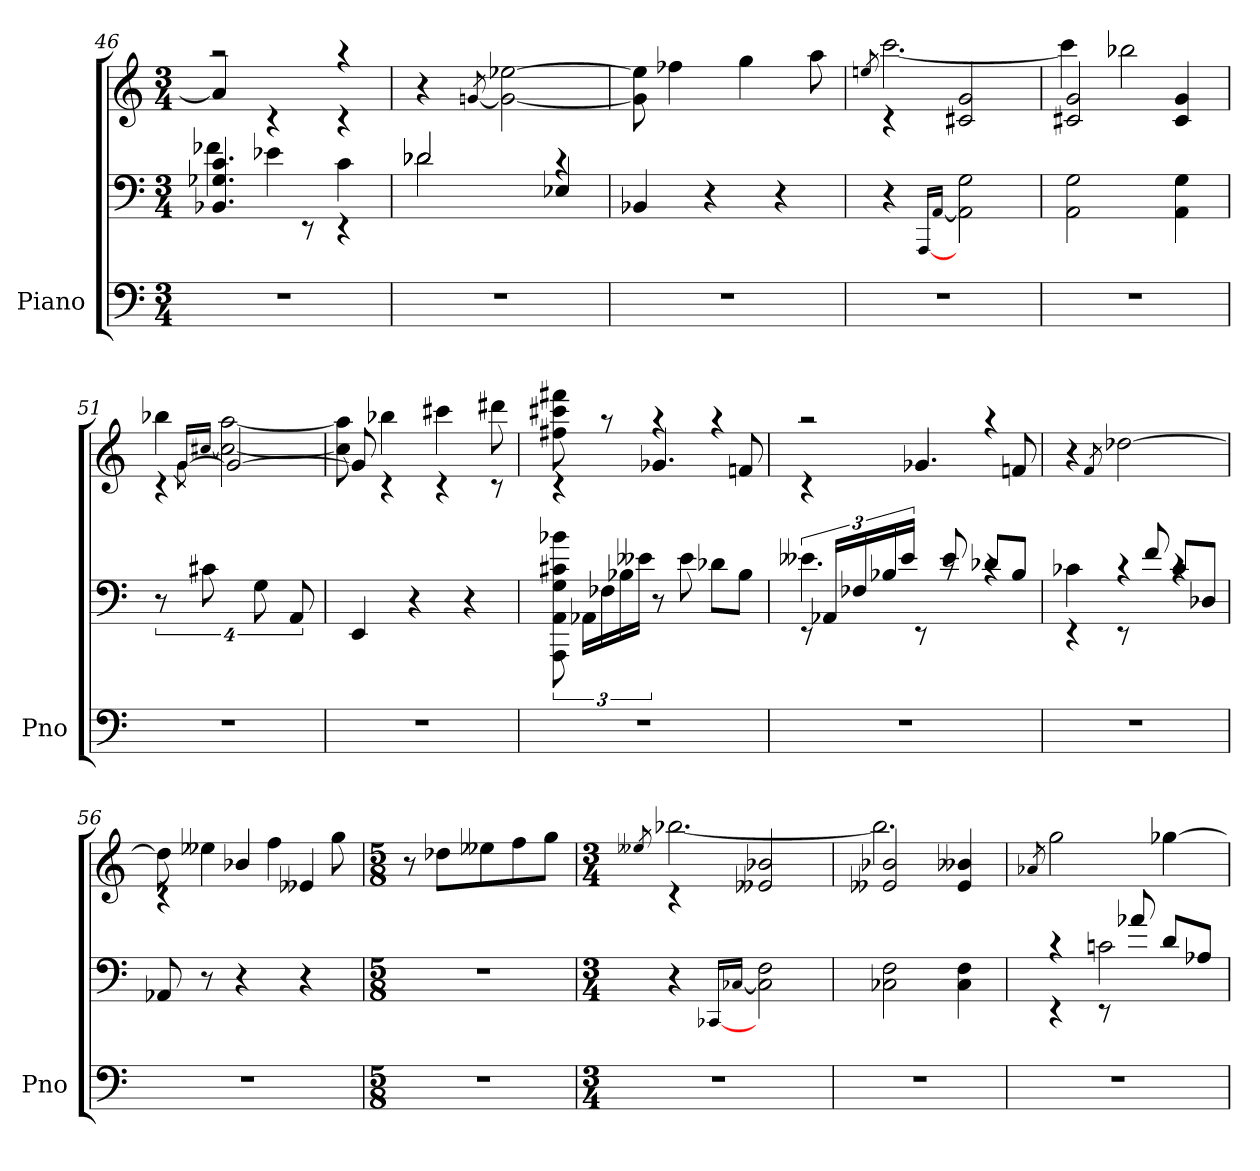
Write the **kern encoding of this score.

**kern	**kern	**kern
*part1	*part1	*part1
*staff3	*staff2	*staff1
*I"Piano	*	*
*I'Pno	*	*
*clefF4	*clefF4	*clefG2
*k[]	*k[]	*k[]
*M3/4	*M3/4	*M3/4
=46	=46	=46
*	*^	*^
2.r	4.BB-X 4.G-X 4.c	4f-X	4a-]	2raa
.	.	4e-X	4rc	.
.	8rEE	.	.	.
.	4rEE	4c	4rc	4raa
*	*	*	*v	*v
=47	=47	=47	=47
2.r	2d-X	2d-X	4r
.	.	.	[8qgn/
.	.	.	2g_ [2ee-X
.	4E-X	4rc	.
*	*v	*v	*
=48	=48	=48
2.r	4BB-X	8g] 8ee-]
.	.	4ff-X
.	4r	.
.	.	4gg
.	4r	.
.	.	8aa
=49	=49	=49
.	.	8qeen/
*	*	*^
2.r	4r	4rc	[2.ccc
.	[16qqAAA/LL	.	.
.	[16qqAA/JJ	.	.
.	2AA] 2G	2c#X 2g	.
=50	=50	=50	=50
2.r	2AA 2G	2c#X 2g	4ccc]
.	.	.	2bb-X
.	4AA 4G	4c# 4g	.
=51	=51	=51	=51
2.r	16%3r	4rc	4bb-X
.	16%3c#X	.	.
.	.	.	16qqg/LL
.	.	[8qg\	[16qqcc#X/JJ
.	.	2g_	2cc#_ [2aa
.	16%3G	.	.
.	16%3AA	.	.
=52	=52	=52	=52
2.r	4EE	8g]	8cc#] 8aa]
.	.	4rc	4bb-X
.	4r	.	.
.	.	4rc	4ccc#X
.	4r	.	.
.	.	8rc	8ddd#X
=53	=53	=53	=53
2.r	12AAA 12AA 12G 12c#X 12b-X	4rc	8ff#X 8ccc#X 8fff#X
.	24AA-XLL	.	.
.	24F-X	.	8raa
.	24B-X	.	.
.	24e--XJJ	.	.
.	8r	4.g-X	4raa
.	8e--	.	.
.	8d-XL	.	4raa
.	8B-J	8fn	.
=54	=54	=54	=54
*	*^	*	*
2.r	12rEE	4.e--X	4rc	2raa
.	24AA-XLL	.	.	.
.	24F-X	.	.	.
.	24B-X	.	.	.
.	24e--JJ	.	.	.
.	8rEE	.	4.g-X	.
.	8e--	8rc	.	.
.	8d-XL	4rc	.	4raa
.	8B-J	.	8fn	.
*	*	*	*v	*v
=55	=55	=55	=55
2.r	4rEE	4c-X	4r
.	.	.	8qf/
.	8rEE	4rc	[2dd-X
.	8f	.	.
.	8c-L	4rc	.
.	8D-XJ	.	.
*	*v	*v	*
=56	=56	=56
*	*	*^
2.r	8AA-X	4rc	8dd-]
.	8r	.	4ee--X
.	4r	4b-X	.
.	.	.	4ff
.	4r	4e--X	.
.	.	.	8gg
*	*	*v	*v
=57	=57	=57
*M5/8	*M5/8	*M5/8
3...r	3...r	8r
.	.	8dd-XL
.	.	8ee--X
.	.	8ff
.	.	8ggJ
=58	=58	=58
*M3/4	*M3/4	*M3/4
.	.	8qee--X/
*	*	*^
2.r	4r	4rc	[2.bb-X
.	[16qqCC-X/LL	.	.
.	[16qqC-X/JJ	.	.
.	2C-] 2F	2e--X 2b-X	.
=59	=59	=59	=59
2.r	2C-X 2F	2e--X 2b-X	2.bb-]
.	4C- 4F	4e-- 4b--X	.
*	*	*v	*v
=60	=60	=60
.	.	8qa-X/
*	*^	*
2.r	4rEE	4rc	2gg
.	8rEE	2cn	.
.	8a-X	.	.
.	8dL	.	[4gg-X
.	8A-XJ	.	.
*	*v	*v	*
=	=	=
*-	*-	*-
